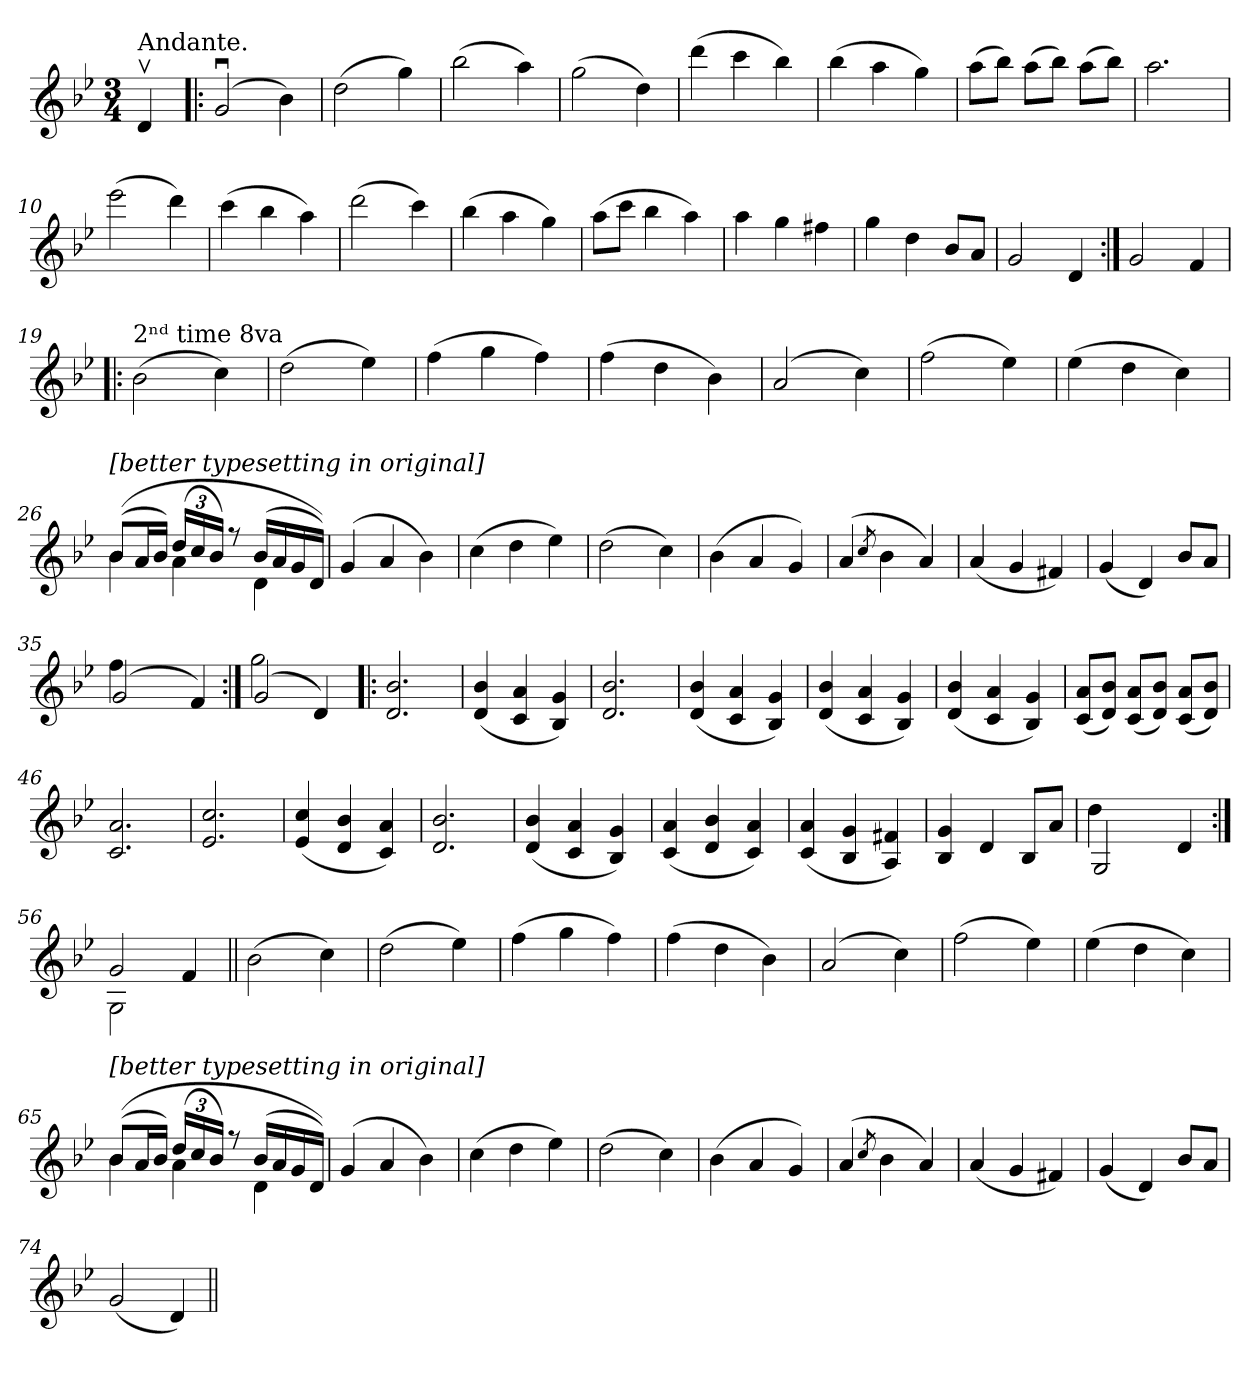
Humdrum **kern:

**kern
*part1
*staff1
*k[b-e-]
*g:
*M3/4
=1
!LO:TX:a:t=Andante.
4dv
=2!|:
(2gu
4b-)
=3
(2dd
4gg)
=4
(2bb-
4aa)
=5
(2gg
4dd)
=6
(4ddd
4ccc
4bb-)
=7
(4bb-
4aa
4gg)
!!LO:LB:g=z
=8
(8aaL
8bb-J)
(8aaL
8bb-J)
(8aaL
8bb-J)
=9
2.aa
=10
(2eee-
4ddd)
=11
(4ccc
4bb-
4aa)
=12
(2ddd
4ccc)
=13
(4bb-
4aa
4gg)
=14
(8aaL
8cccJ
4bb-
4aa)
!!LO:LB:g=z
=15
4aa
4gg
4ff#X
=16
4gg
4dd
8b-L
8aJ
=17
2g
4d
=18:|!
2g
4f
=19!|:
!LO:TX:a:t=2ⁿᵈ time 8va
(2b-
4cc)
=20
(2dd
4ee-)
=21
(4ff
4gg
4ff)
=22
(4ff
4dd
4b-)
!!LO:LB:g=z
=23
(2a
4cc)
=24
(2ff
4ee-)
=25
(4ee-
4dd
4cc)
=26
*^
!LO:TX:a:t=[better typesetting in original]	!
((8b-L	4b-
16a	.
16b-J)	.
(24ddL	4a
24cc	.
24b-J)	.
8r	.
(16b-L	4d
16a	.
16g	.
16dJ))	.
*v	*v
=28
(4g
4a
4b-)
=29
(4cc
4dd
4ee-)
=30
(2dd
4cc)
!!LO:LB:g=z
=31
(4b-
4a
4g)
=32
(4a
8qcc
4b-
4a)
=33
(4a
4g
4f#X)
=34
(4g
4d)
8b-L
8aJ
=35
*^
(2g	4ff
.	2ryy
4f)	.
=37:|!	=37:|!
(2g	2gg
4d)	4ryy
=39!|:	=39!|:
!LO:TX:a:t=2ⁿᵈ time 8va	!
*v	*v
2.d 2.b-
=40
(4d 4b-
4c 4a
4B- 4g)
!!LO:LB:g=z
=41
2.d 2.b-
=42
(4d 4b-
4c 4a
4B- 4g)
=43
(4d 4b-
4c 4a
4B- 4g)
=44
(4d 4b-
4c 4a
4B- 4g)
=45
(8c 8aL
8d 8b-J)
(8c 8aL
8d 8b-J)
(8c 8aL
8d 8b-J)
=46
2.c 2.a
=47
2.e- 2.cc
=48
(4e- 4cc
4d 4b-
4c 4a)
!!LO:LB:g=z
=49
2.d 2.b-
=50
(4d 4b-
4c 4a
4B- 4g)
=51
(4c 4a
4d 4b-
4c 4a)
=52
(4c 4a
4B- 4g
4A 4f#X)
=53
4B- 4g
4d
8B-L
8aJ
=54
*^
2G	4dd
.	2ryy
4d	.
=56:|!	=56:|!
2g	2G
4f	4ryy
*v	*v
!!LO:LB:g=z
=58||
(2b-
4cc)
=59
(2dd
4ee-)
=60
(4ff
4gg
4ff)
=61
(4ff
4dd
4b-)
=62
(2a
4cc)
=63
(2ff
4ee-)
=64
(4ee-
4dd
4cc)
=65
*^
!LO:TX:a:t=[better typesetting in original]	!
((8b-L	4b-
16a	.
16b-J)	.
(24ddL	4a
24cc	.
24b-J)	.
8r	.
(16b-L	4d
16a	.
16g	.
16dJ))	.
*v	*v
!!LO:LB:g=z
=67
(4g
4a
4b-)
=68
(4cc
4dd
4ee-)
=69
(2dd
4cc)
=70
(4b-
4a
4g)
=71
(4a
8qcc
4b-
4a)
=72
(4a
4g
4f#X)
=73
(4g
4d)
8b-L
8aJ
=74
(2g
4d)
=||
*-
